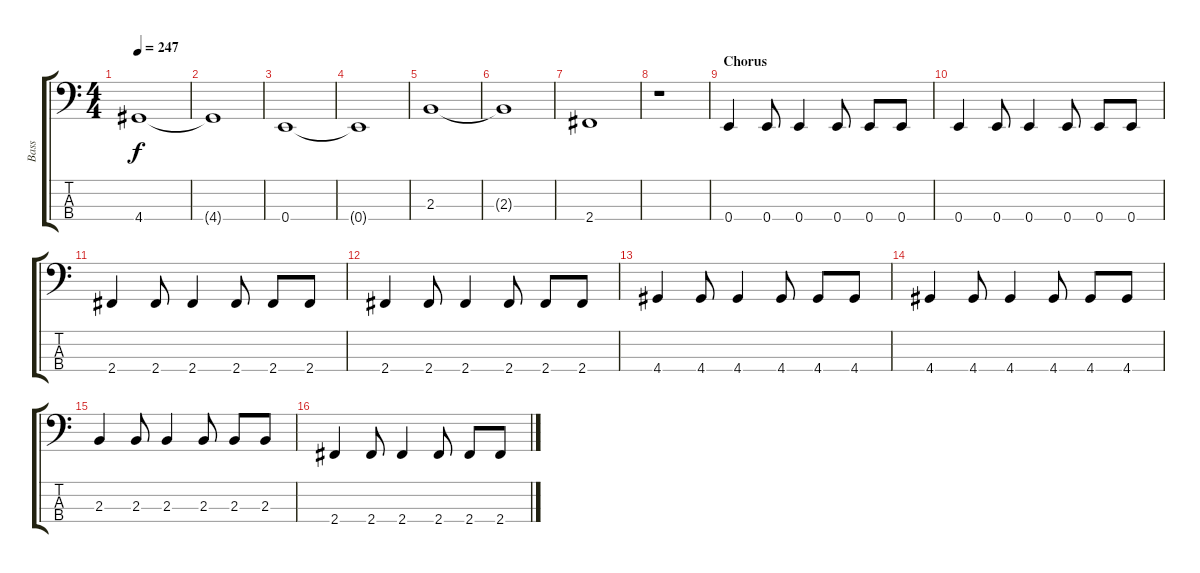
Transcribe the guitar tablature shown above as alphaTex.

\track ("Bass" "Bass") {instrument electricbasspick}
\staff {score tabs}
\tuning (G2 D2 A1 E1) {hide}
\ts (4 4)
\tempo 247
\clef f4
\ks c
4.4.1{dy f} |
4.4{t}.1 |
0.4.1 |
0.4{t}.1 |
2.3.1 |
2.3{t}.1 |
2.4.1 |
r.1 |
\section ("" "Chorus")
0.4.4 0.4.8 0.4.4 0.4.8 0.4.8 0.4.8 |
0.4.4 0.4.8 0.4.4 0.4.8 0.4.8 0.4.8 |
2.4.4 2.4.8 2.4.4 2.4.8 2.4.8 2.4.8 |
2.4.4 2.4.8 2.4.4 2.4.8 2.4.8 2.4.8 |
4.4.4 4.4.8 4.4.4 4.4.8 4.4.8 4.4.8 |
4.4.4 4.4.8 4.4.4 4.4.8 4.4.8 4.4.8 |
2.3.4 2.3.8 2.3.4 2.3.8 2.3.8 2.3.8 |
2.4.4 2.4.8 2.4.4 2.4.8 2.4.8 2.4.8
